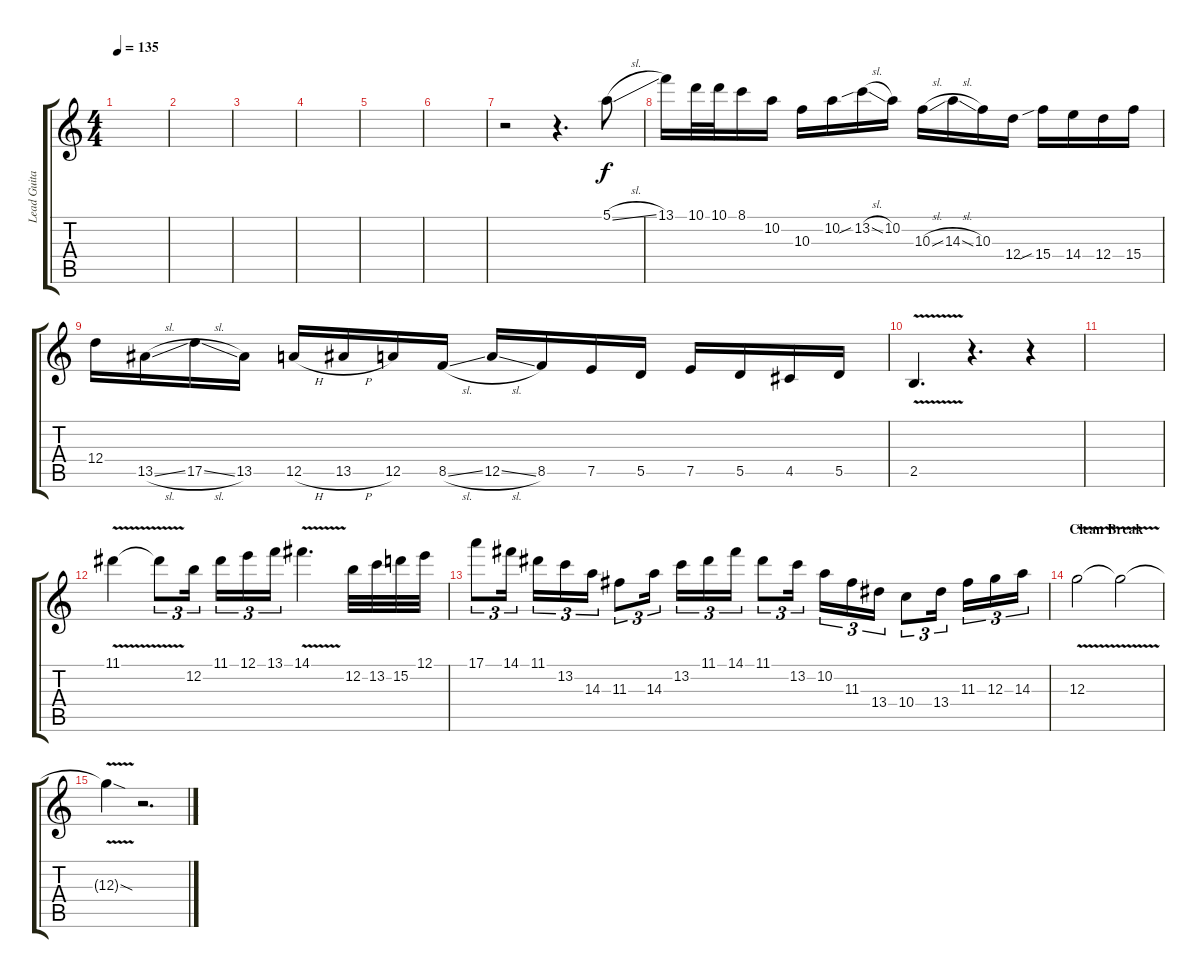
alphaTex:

\track ("Lead Guitar (L)" "Lead Guita") {instrument acousticguitarnylon}
\staff {score tabs}
\tuning (E4 B3 G3 D3 A2 D2) {hide}
\ts (4 4)
\tempo 135
\clef g2
\ks c
|
|
|
|
|
|
r.2 r.4{d} 5.1{sl}.8 |
13.1.16 10.1.32 10.1.32 8.1.16 10.2.16 10.3.16 10.2.16 13.2{sib sl}.16 10.2.16 10.3{sl}.16 14.3{sl}.16 10.3.16 12.4.16 15.4{sib}.16 14.4.16 12.4.16 15.4.16 |
12.4.16 13.5{sl}.16 17.5{sl}.16 13.5.16 12.5{h}.16 13.5{h}.16 12.5.16 8.5{sl}.16 12.5{sl}.16 8.5.16 7.5.16 5.5.16 7.5.16 5.5.16 4.5.16 5.5.16 |
2.5{v}.4{d} r.4{d} r.4 |
|
11.1{v}.4 11.1{v t}.8{tu (3 2)} 12.2.16{tu (3 2)} 11.1.16{tu (3 2)} 12.1.16{tu (3 2)} 13.1.16{tu (3 2)} 14.1{v}.4{d} 12.2.32 13.2.32 15.2.32 12.1.32 |
17.1.8{tu (3 2)} 14.1.16{tu (3 2)} 11.1.16{tu (3 2)} 13.2.16{tu (3 2)} 14.3.16{tu (3 2)} 11.3.8{tu (3 2)} 14.3.16{tu (3 2)} 13.2.16{tu (3 2)} 11.1.16{tu (3 2)} 14.1.16{tu (3 2)} 11.1.8{tu (3 2)} 13.2.16{tu (3 2)} 10.2.16{tu (3 2)} 11.3.16{tu (3 2)} 13.4.16{tu (3 2)} 10.4.8{tu (3 2)} 13.4.16{tu (3 2)} 11.3.16{tu (3 2)} 12.3.16{tu (3 2)} 14.3.16{tu (3 2)} |
\section ("" "Clean Break")
12.3{v}.2 12.3{v t}.2 |
12.3{v sod t}.4 r.2{d}
